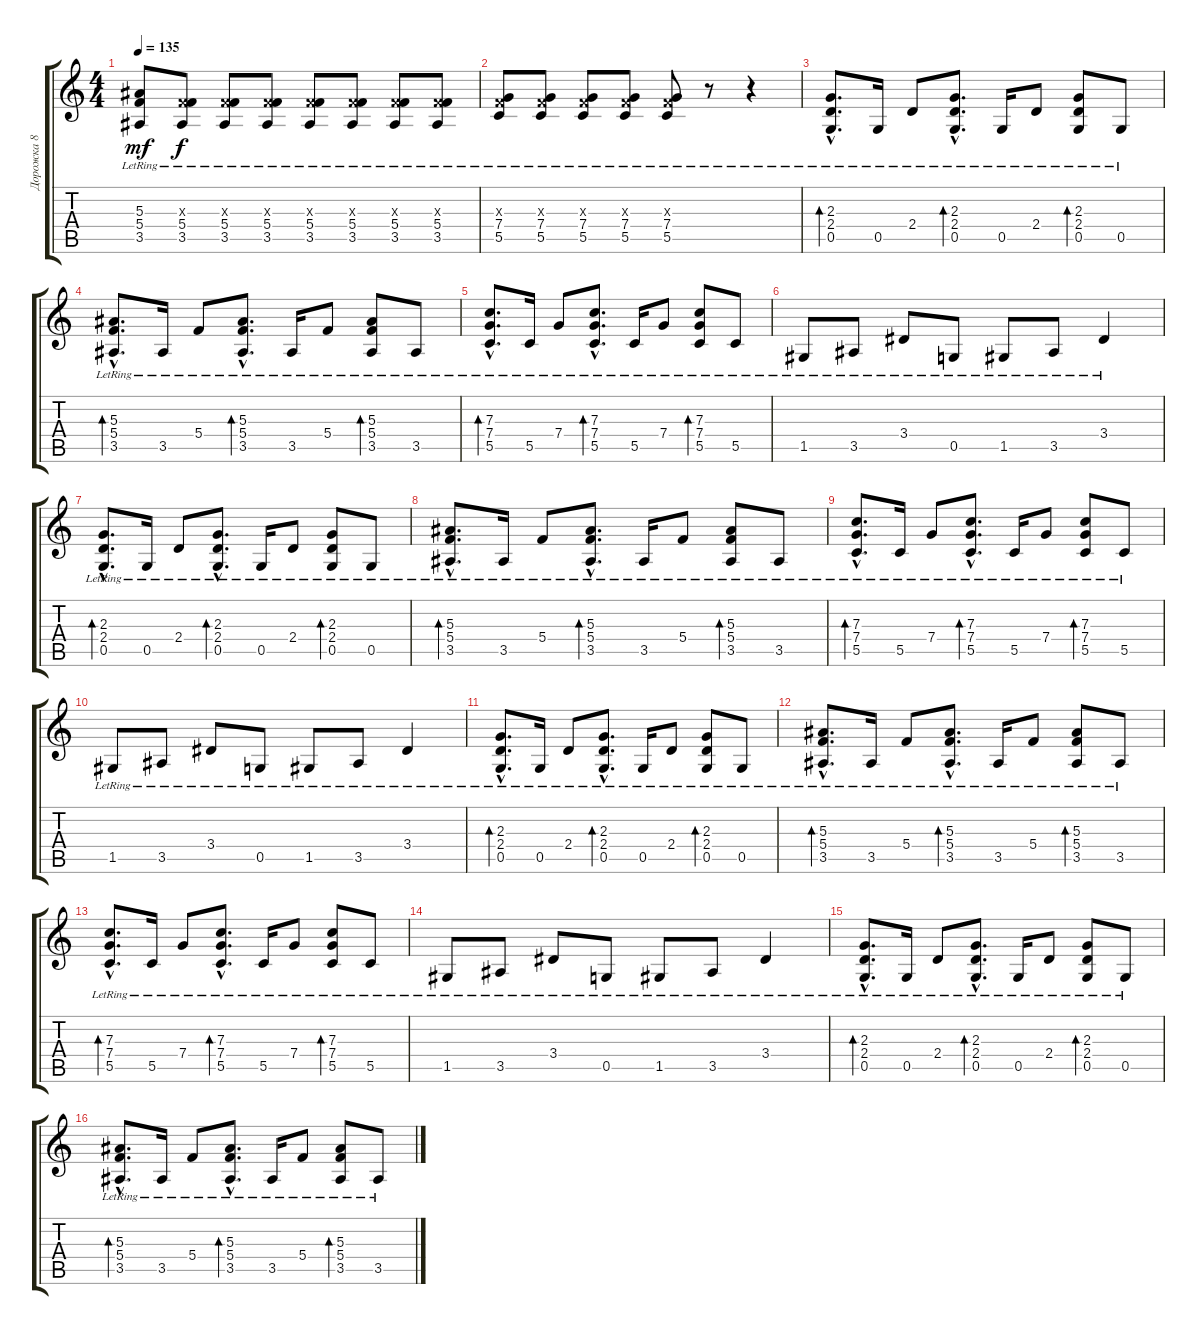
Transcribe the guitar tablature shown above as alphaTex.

\track ("Дорожка 8" "Дорожка 8") {instrument acousticguitarsteel}
\staff {score tabs}
\tuning (D4 A3 F3 C3 G2 D2) {hide}
\ts (4 4)
\tempo 135
\clef g2
\ks c
(5.3{lr} 5.4{lr} 3.5{lr}).8{dy mf} (0.3{x} 5.4{lr} 3.5{lr}).8{dy f} (0.3{x} 5.4{lr} 3.5{lr}).8 (0.3{x} 5.4{lr} 3.5{lr}).8 (0.3{x} 5.4{lr} 3.5{lr}).8 (0.3{x} 5.4{lr} 3.5{lr}).8 (0.3{x} 5.4{lr} 3.5{lr}).8 (0.3{x} 5.4{lr} 3.5{lr}).8 |
(0.3{x} 7.4{lr} 5.5{lr}).8 (0.3{x} 7.4{lr} 5.5{lr}).8 (0.3{x} 7.4{lr} 5.5{lr}).8 (0.3{x} 7.4{lr} 5.5{lr}).8 (0.3{x} 7.4{lr} 5.5{lr}).8 r.8 r.4 |
(2.3{hac lr} 2.4{hac lr} 0.5{hac lr}).8{d bd 60} 0.5{lr}.16 2.4{lr}.8 (2.3{hac lr} 2.4{hac lr} 0.5{hac lr}).8{d bd 60} 0.5{lr}.16 2.4{lr}.8 (2.3{lr} 2.4{lr} 0.5{lr}).8{bd 60} 0.5{lr}.8 |
(5.3{hac lr} 5.4{hac lr} 3.5{hac lr}).8{d bd 60} 3.5{lr}.16 5.4{lr}.8 (5.3{hac lr} 5.4{hac lr} 3.5{hac lr}).8{d bd 60} 3.5{lr}.16 5.4{lr}.8 (5.3{lr} 5.4{lr} 3.5{lr}).8{bd 60} 3.5{lr}.8 |
(7.3{hac lr} 7.4{hac lr} 5.5{hac lr}).8{d bd 60} 5.5{lr}.16 7.4{lr}.8 (7.3{hac lr} 7.4{hac lr} 5.5{hac lr}).8{d bd 60} 5.5{lr}.16 7.4{lr}.8 (7.3{lr} 7.4{lr} 5.5{lr}).8{bd 60} 5.5{lr}.8 |
1.5{lr}.8 3.5{lr}.8 3.4{lr}.8 0.5{lr}.8 1.5{lr}.8 3.5{lr}.8 3.4{lr}.4 |
(2.3{hac lr} 2.4{hac lr} 0.5{hac lr}).8{d bd 60} 0.5{lr}.16 2.4{lr}.8 (2.3{hac lr} 2.4{hac lr} 0.5{hac lr}).8{d bd 60} 0.5{lr}.16 2.4{lr}.8 (2.3{lr} 2.4{lr} 0.5{lr}).8{bd 60} 0.5{lr}.8 |
(5.3{hac lr} 5.4{hac lr} 3.5{hac lr}).8{d bd 60} 3.5{lr}.16 5.4{lr}.8 (5.3{hac lr} 5.4{hac lr} 3.5{hac lr}).8{d bd 60} 3.5{lr}.16 5.4{lr}.8 (5.3{lr} 5.4{lr} 3.5{lr}).8{bd 60} 3.5{lr}.8 |
(7.3{hac lr} 7.4{hac lr} 5.5{hac lr}).8{d bd 60} 5.5{lr}.16 7.4{lr}.8 (7.3{hac lr} 7.4{hac lr} 5.5{hac lr}).8{d bd 60} 5.5{lr}.16 7.4{lr}.8 (7.3{lr} 7.4{lr} 5.5{lr}).8{bd 60} 5.5{lr}.8 |
1.5{lr}.8 3.5{lr}.8 3.4{lr}.8 0.5{lr}.8 1.5{lr}.8 3.5{lr}.8 3.4{lr}.4 |
(2.3{hac lr} 2.4{hac lr} 0.5{hac lr}).8{d bd 60} 0.5{lr}.16 2.4{lr}.8 (2.3{hac lr} 2.4{hac lr} 0.5{hac lr}).8{d bd 60} 0.5{lr}.16 2.4{lr}.8 (2.3{lr} 2.4{lr} 0.5{lr}).8{bd 60} 0.5{lr}.8 |
(5.3{hac lr} 5.4{hac lr} 3.5{hac lr}).8{d bd 60} 3.5{lr}.16 5.4{lr}.8 (5.3{hac lr} 5.4{hac lr} 3.5{hac lr}).8{d bd 60} 3.5{lr}.16 5.4{lr}.8 (5.3{lr} 5.4{lr} 3.5{lr}).8{bd 60} 3.5{lr}.8 |
(7.3{hac lr} 7.4{hac lr} 5.5{hac lr}).8{d bd 60} 5.5{lr}.16 7.4{lr}.8 (7.3{hac lr} 7.4{hac lr} 5.5{hac lr}).8{d bd 60} 5.5{lr}.16 7.4{lr}.8 (7.3{lr} 7.4{lr} 5.5{lr}).8{bd 60} 5.5{lr}.8 |
1.5{lr}.8 3.5{lr}.8 3.4{lr}.8 0.5{lr}.8 1.5{lr}.8 3.5{lr}.8 3.4{lr}.4 |
(2.3{hac lr} 2.4{hac lr} 0.5{hac lr}).8{d bd 60} 0.5{lr}.16 2.4{lr}.8 (2.3{hac lr} 2.4{hac lr} 0.5{hac lr}).8{d bd 60} 0.5{lr}.16 2.4{lr}.8 (2.3{lr} 2.4{lr} 0.5{lr}).8{bd 60} 0.5{lr}.8 |
(5.3{hac lr} 5.4{hac lr} 3.5{hac lr}).8{d bd 60} 3.5{lr}.16 5.4{lr}.8 (5.3{hac lr} 5.4{hac lr} 3.5{hac lr}).8{d bd 60} 3.5{lr}.16 5.4{lr}.8 (5.3{lr} 5.4{lr} 3.5{lr}).8{bd 60} 3.5{lr}.8
